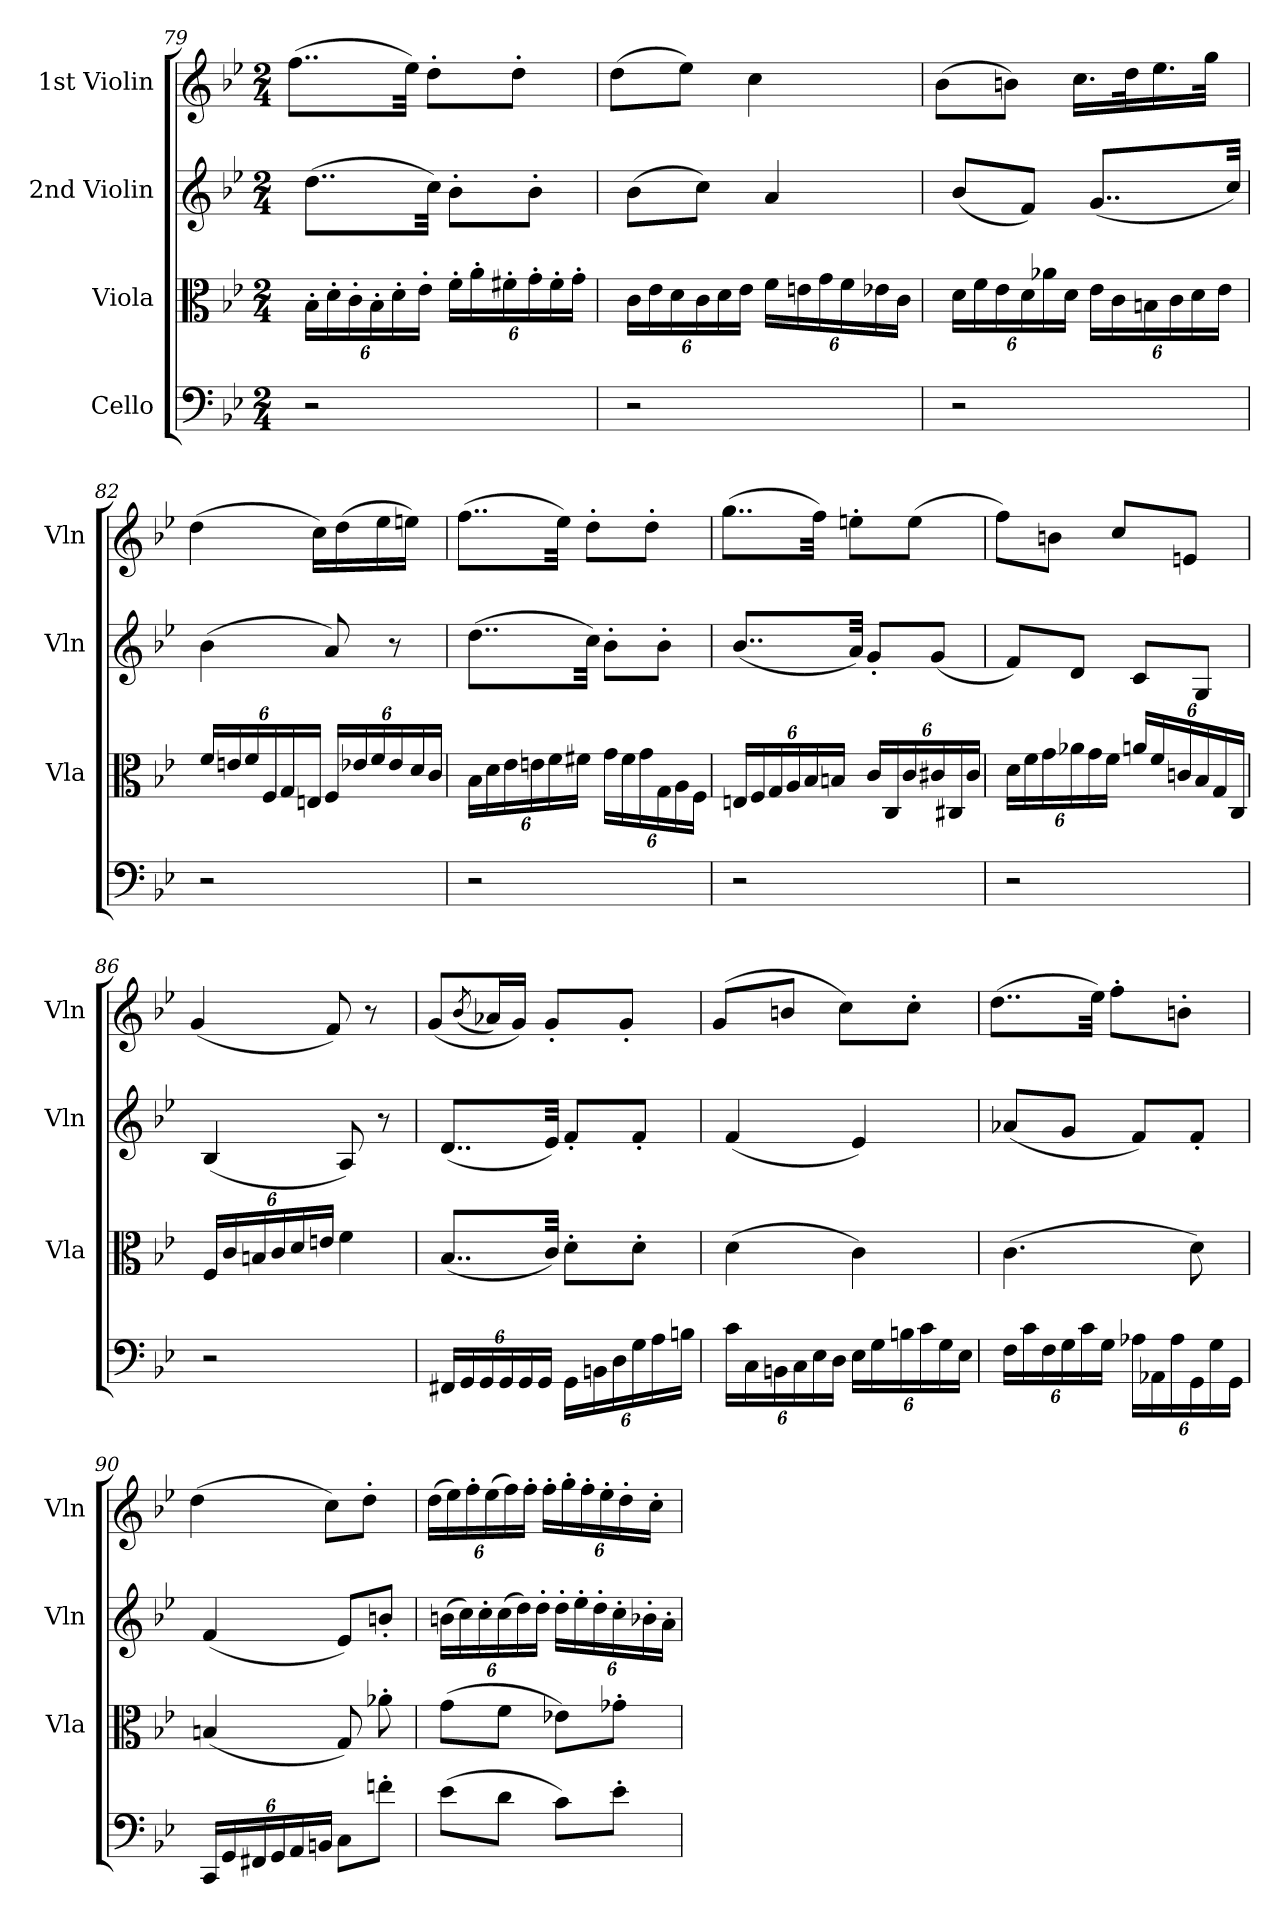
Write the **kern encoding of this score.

**kern	**kern	**kern	**kern
*part4	*part3	*part2	*part1
*staff4	*staff3	*staff2	*staff1
*I"Cello	*I"Viola	*I"2nd Violin	*I"1st Violin
*	*I'Vla	*I'Vln	*I'Vln
*clefF4	*clefC3	*clefG2	*clefG2
*k[b-e-]	*k[b-e-]	*k[b-e-]	*k[b-e-]
*B-:	*B-:	*B-:	*B-:
*M2/4	*M2/4	*M2/4	*M2/4
=79	=79	=79	=79
32ryy	32ryy	32ryy	(8..ffL
2r	24B-'LL	(8..ddL	.
.	24d'	.	.
.	24c'	.	.
.	24B-'	.	.
.	24d'	.	.
.	.	.	32ee-Jkk)
.	24e-'JJ	.	.
.	.	32ccJkk)	8dd'L
.	24f'LL	8b-'L	.
.	24a'	.	.
.	24f#X'	.	.
.	.	.	8dd'J
.	24g'	8b-'J	.
.	24f#'	.	.
.	24g'JJ	.	.
.	.	.	32ryy
=80	=80	=80	=80
32ryy	32ryy	32ryy	(8ddL
2r	24cLL	(8b-L	.
.	24e-	.	.
.	24d	.	.
.	.	.	8ee-J)
.	24c	8ccJ)	.
.	24d	.	.
.	24e-JJ	.	.
.	.	.	4cc
.	24fLL	4a	.
.	24en	.	.
.	24g	.	.
.	24f	.	.
.	24e-X	.	.
.	24cJJ	.	.
.	.	.	32ryy
=81	=81	=81	=81
32ryy	32ryy	32ryy	(8b-L
2r	24dLL	(8b-L	.
.	24f	.	.
.	24e-	.	.
.	.	.	8bnJ)
.	24d	8fJ)	.
.	24a-X	.	.
.	24dJJ	.	.
.	.	.	16.ccLL
.	24e-LL	(8..gL	.
.	24c	.	.
.	.	.	32ddK
.	24Bn	.	.
.	.	.	16.ee-
.	24c	.	.
.	24d	.	.
.	.	.	32ggJJk
.	24e-JJ	.	.
.	.	32ccJkk)	32ryy
=82	=82	=82	=82
32ryy	32ryy	32ryy	(4dd
2r	24fLL	(4b-	.
.	24en	.	.
.	24f	.	.
.	24F	.	.
.	24G	.	.
.	24EnJJ	.	.
.	.	.	16ccLL)
.	24FLL	8a)	.
.	.	.	(16dd
.	24e-X	.	.
.	24f	.	.
.	.	.	16ee-
.	24e-	8r	.
.	.	.	16eenJJ)
.	24d	.	.
.	24cJJ	.	.
.	.	.	32ryy
=83	=83	=83	=83
32ryy	32ryy	32ryy	(8..ffL
2r	24B-LL	(8..ddL	.
.	24d	.	.
.	24e-	.	.
.	24en	.	.
.	24f	.	.
.	.	.	32ee-Jkk)
.	24f#XJJ	.	.
.	.	32ccJkk)	8dd'L
.	24gLL	8b-'L	.
.	24f#	.	.
.	24g	.	.
.	.	.	8dd'J
.	24G	8b-'J	.
.	24A	.	.
.	24FJJ	.	.
.	.	.	32ryy
=84	=84	=84	=84
32ryy	32ryy	32ryy	(8..ggL
2r	24EnLL	(8..b-L	.
.	24F	.	.
.	24G	.	.
.	24A	.	.
.	24B-	.	.
.	.	.	32ffJkk)
.	24BnJJ	.	.
.	.	32aJkk)	8een'L
.	24cLL	8g'L	.
.	24C	.	.
.	24c	.	.
.	.	.	(8eeJ
.	24c#X	(8gJ	.
.	24C#X	.	.
.	24c#JJ	.	.
.	.	.	32ryy
=85	=85	=85	=85
32ryy	32ryy	32ryy	8ffL)
2r	24dLL	8fL)	.
.	24f	.	.
.	24g	.	.
.	.	.	8bnJ
.	24a-X	8dJ	.
.	24g	.	.
.	24fJJ	.	.
.	.	.	8ccL
.	24anLL	8cL	.
.	24f	.	.
.	24cn	.	.
.	.	.	8enJ
.	24B-	8GJ	.
.	24G	.	.
.	24CJJ	.	.
.	.	.	32ryy
=86	=86	=86	=86
32ryy	32ryy	32ryy	(4g
2r	24FLL	(4B-	.
.	24c	.	.
.	24Bn	.	.
.	24c	.	.
.	24d	.	.
.	24enJJ	.	.
.	.	.	8f)
.	4f	8A)	.
.	.	.	8r
.	.	8r	.
.	.	.	32ryy
=87	=87	=87	=87
32ryy	32ryy	32ryy	(8gL
24FF#XLL	(8..B-L	(8..dL	.
24GG	.	.	.
24GG	.	.	.
.	.	.	(8qb-/
.	.	.	16a-XL)
24GG	.	.	.
.	.	.	16gJJ)
24GG	.	.	.
24GGJJ	.	.	.
.	32cJkk)	32e-Jkk)	8g'L
24GGLL	8d'L	8f'L	.
24BBn	.	.	.
24D	.	.	.
.	.	.	8g'J
24G	8d'J	8f'J	.
24A	.	.	.
24BnJJ	.	.	.
.	.	.	32ryy
=88	=88	=88	=88
32ryy	32ryy	32ryy	(8gL
24cLL	(4d	(4f	.
24C	.	.	.
24BBn	.	.	.
.	.	.	8bnJ
24C	.	.	.
24E-	.	.	.
24DJJ	.	.	.
.	.	.	8ccL)
24E-LL	4c)	4e-)	.
24G	.	.	.
24Bn	.	.	.
.	.	.	8cc'J
24c	.	.	.
24G	.	.	.
24E-JJ	.	.	.
.	.	.	32ryy
=89	=89	=89	=89
32ryy	32ryy	32ryy	(8..ddL
24FLL	(4.c	(8a-XL	.
24c	.	.	.
24F	.	.	.
24G	.	8gJ	.
24c	.	.	.
.	.	.	32ee-Jkk)
24GJJ	.	.	.
.	.	.	8ff'L
24A-XLL	.	8fL)	.
24AA-X	.	.	.
24A-	.	.	.
.	.	.	8bn'J
24GG	8d)	8f'J	.
24G	.	.	.
24GGJJ	.	.	.
.	.	.	32ryy
=90	=90	=90	=90
32ryy	32ryy	32ryy	(4dd
24CCLL	(4Bn	(4f	.
24GG	.	.	.
24FF#X	.	.	.
24GG	.	.	.
24AA	.	.	.
24BBnJJ	.	.	.
.	.	.	8ccL)
8CL	8G)	8e-L)	.
.	.	.	8dd'J
8fn'J	8a-X'	8bn'J	.
.	.	.	32ryy
=91	=91	=91	=91
32ryy	32ryy	32ryy	(24ddLL
(8e-L	(8gL	(24bnLL	.
.	.	.	24ee-)
.	.	24cc)	.
.	.	.	24ff'
.	.	24cc'	.
.	.	.	(24ee-
8dJ	8fJ	(24cc	.
.	.	.	24ff)
.	.	24dd)	.
.	.	.	24ff'JJ
.	.	24dd'JJ	.
.	.	.	24ff'LL
8cL)	8e-XL)	24dd'LL	.
.	.	.	24gg'
.	.	24ee-'	.
.	.	.	24ff'
.	.	24dd'	.
.	.	.	24ee-'
8e-'J	8g-X'J	24cc'	.
.	.	.	24dd'
.	.	24b-X'	.
.	.	.	24cc'JJ
.	.	24a'JJ	.
.	.	.	32ryy
=	=	=	=
*-	*-	*-	*-
